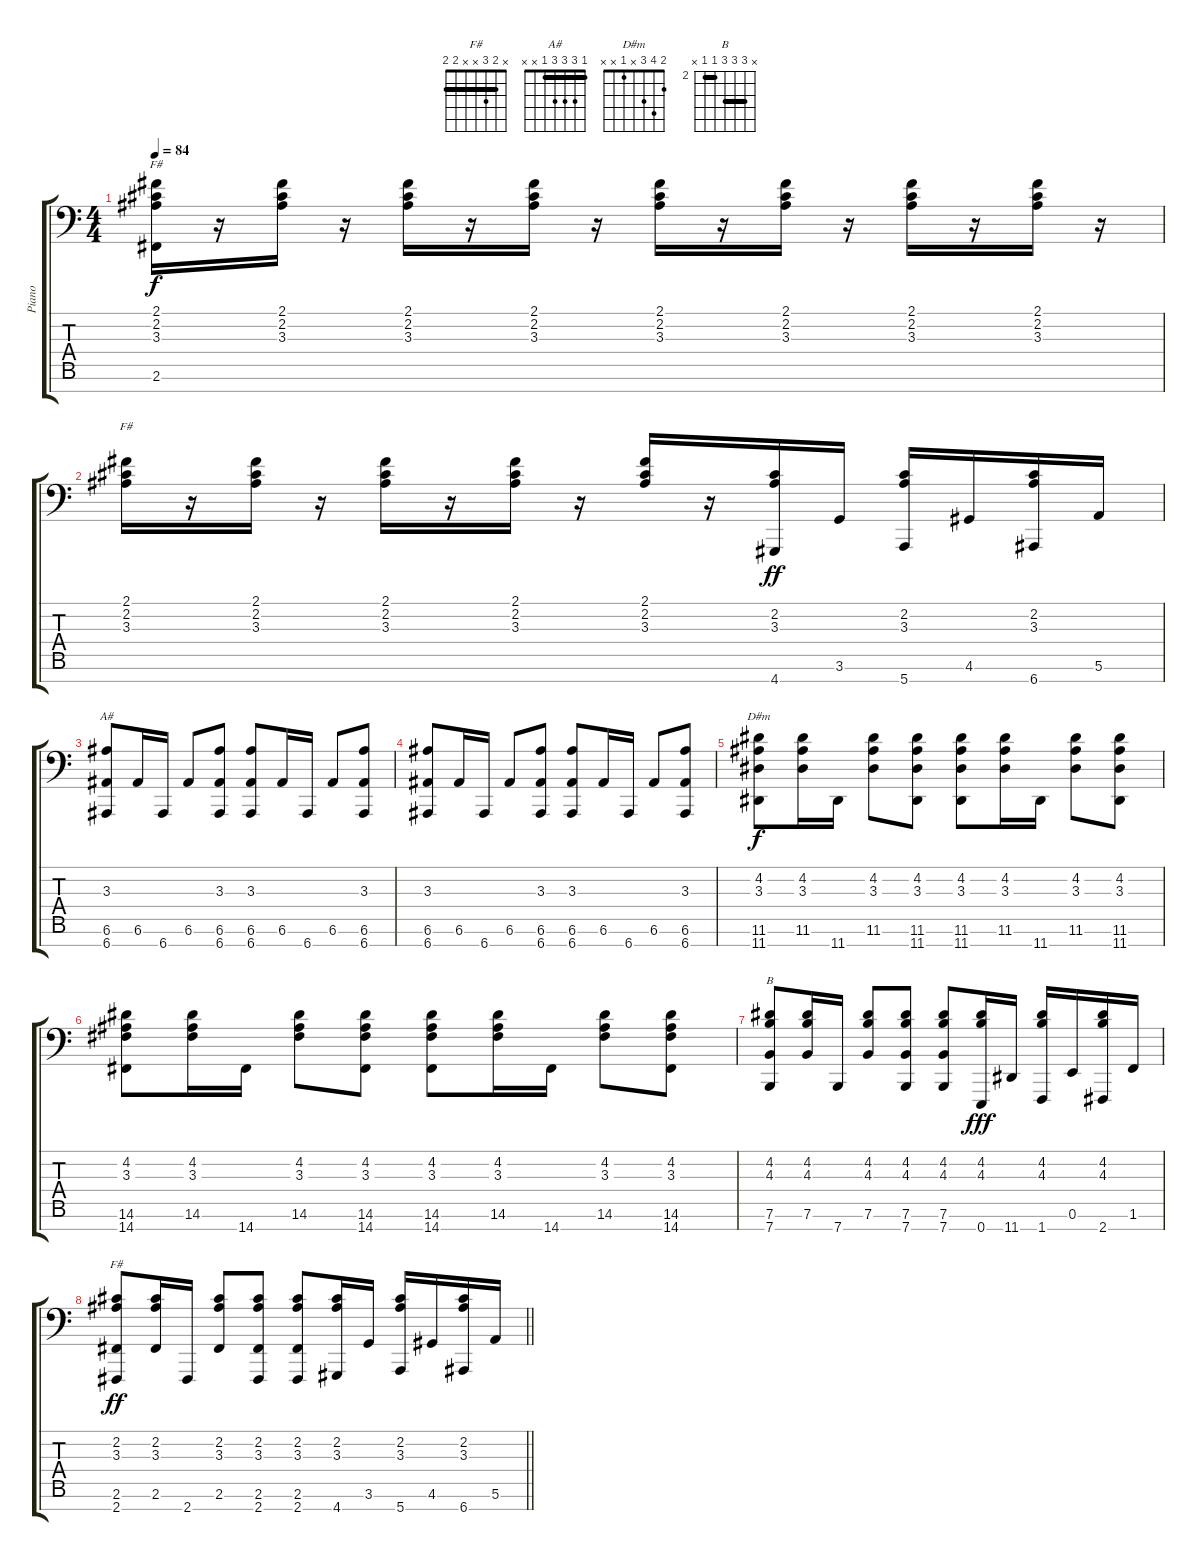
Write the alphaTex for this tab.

\track ("Piano" "Piano") {instrument acousticgrandpiano}
\staff {score tabs}
\tuning (E4 B3 G3 D3 A2 E2 E1) {hide}
\chord ("F#" 2 2 3 x x 2 x) {barre 2}
\chord ("F#" 2 2 3 x x x x) {barre 2}
\chord ("A#" 1 3 3 3 1 x x) {barre 1}
\chord ("D#m" 2 4 3 x 1 x x)
\chord ("B" x 4 4 4 2 2 x) {firstfret 2 barre (2 4)}
\chord ("F#" x 2 3 x x 2 2) {barre 2}
\ts (4 4)
\tempo 84
\clef f4
\ks c
(2.1 2.2 3.3 2.6).16{ch "F#" dy f} r.16 (2.1 2.2 3.3).16 r.16 (2.1 2.2 3.3).16 r.16 (2.1 2.2 3.3).16 r.16 (2.1 2.2 3.3).16 r.16 (2.1 2.2 3.3).16 r.16 (2.1 2.2 3.3).16 r.16 (2.1 2.2 3.3).16 r.16 |
(2.1 2.2 3.3).16{ch "F#"} r.16 (2.1 2.2 3.3).16 r.16 (2.1 2.2 3.3).16 r.16 (2.1 2.2 3.3).16 r.16 (2.1 2.2 3.3).16 r.16 (2.2 3.3 4.7).16{dy ff} 3.6.16 (2.2 3.3 5.7).16 4.6.16 (2.2 3.3 6.7).16 5.6.16 |
(3.3 6.6 6.7).8{ch "A#"} 6.6.16 6.7.16 6.6.8 (3.3 6.6 6.7).8 (3.3 6.6 6.7).8 6.6.16 6.7.16 6.6.8 (3.3 6.6 6.7).8 |
(3.3 6.6 6.7).8 6.6.16 6.7.16 6.6.8 (3.3 6.6 6.7).8 (3.3 6.6 6.7).8 6.6.16 6.7.16 6.6.8 (3.3 6.6 6.7).8 |
(4.2 3.3 11.6 11.7).8{ch "D#m" dy f} (4.2 3.3 11.6).16 11.7.16 (4.2 3.3 11.6).8 (4.2 3.3 11.6 11.7).8 (4.2 3.3 11.6 11.7).8 (4.2 3.3 11.6).16 11.7.16 (4.2 3.3 11.6).8 (4.2 3.3 11.6 11.7).8 |
(4.2 3.3 14.6 14.7).8 (4.2 3.3 14.6).16 14.7.16 (4.2 3.3 14.6).8 (4.2 3.3 14.6 14.7).8 (4.2 3.3 14.6 14.7).8 (4.2 3.3 14.6).16 14.7.16 (4.2 3.3 14.6).8 (4.2 3.3 14.6 14.7).8 |
(4.2 4.3 7.6 7.7).8{ch "B"} (4.2 4.3 7.6).16 7.7.16 (4.2 4.3 7.6).8 (4.2 4.3 7.6 7.7).8 (4.2 4.3 7.6 7.7).8 (4.2 4.3 0.7).16{dy fff} 11.7.16 (4.2 4.3 1.7).16 0.6.16 (4.2 4.3 2.7).16 1.6.16 |
\barLineRight lightlight
(2.2 3.3 2.6 2.7).8{ch "F#" dy ff} (2.2 3.3 2.6).16 2.7.16 (2.2 3.3 2.6).8 (2.2 3.3 2.6 2.7).8 (2.2 3.3 2.6 2.7).8 (2.2 3.3 4.7).16 3.6.16 (2.2 3.3 5.7).16 4.6.16 (2.2 3.3 6.7).16 5.6.16
